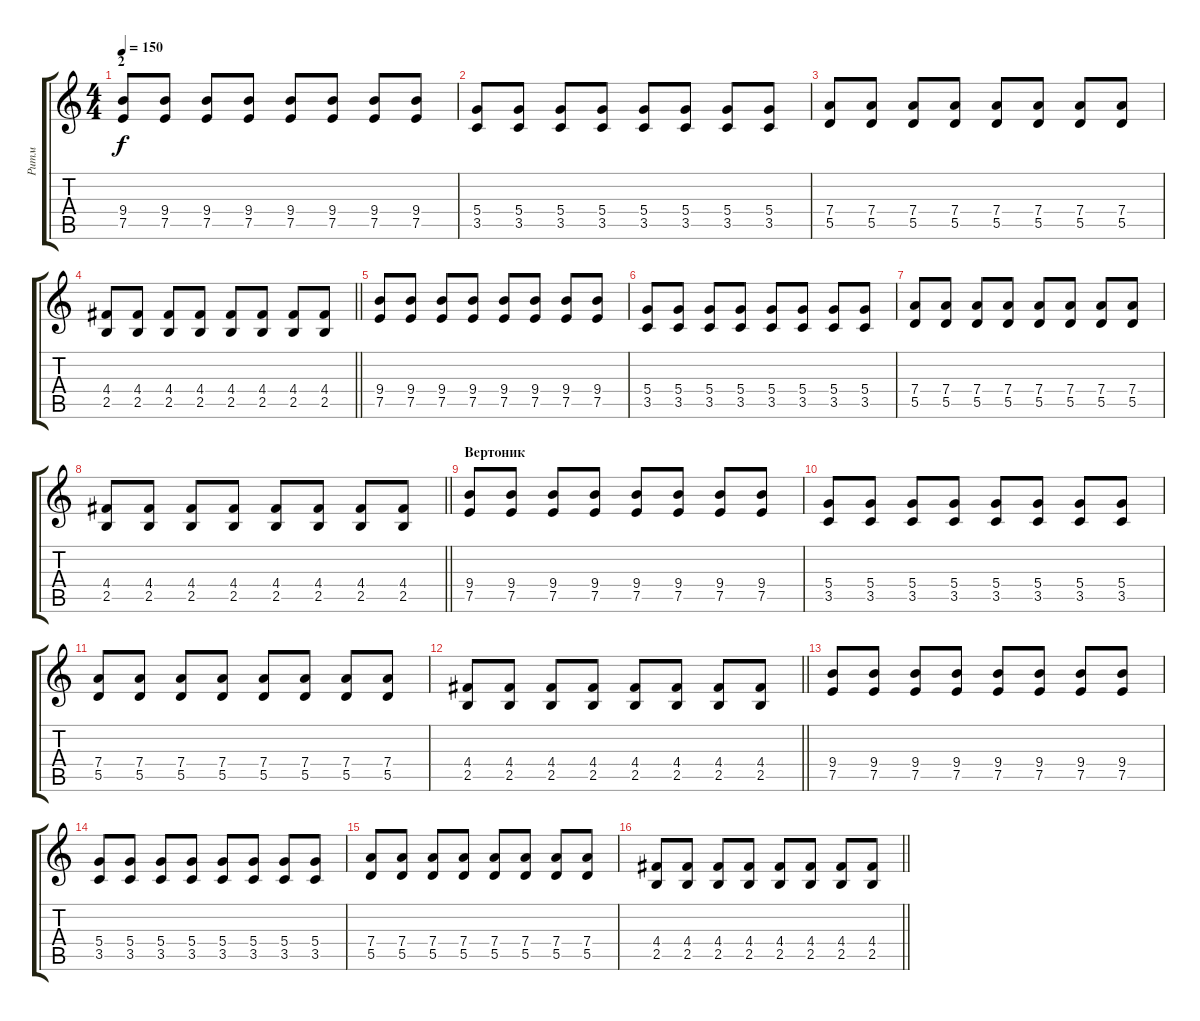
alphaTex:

\track ("Ритм" "Ритм") {instrument distortionguitar}
\staff {score tabs}
\tuning (E4 B3 G3 D3 A2 E2) {hide}
\ts (4 4)
\section ("" "2")
\tempo 150
\clef g2
\ks c
(9.4 7.5).8{dy f} (9.4 7.5).8 (9.4 7.5).8 (9.4 7.5).8 (9.4 7.5).8 (9.4 7.5).8 (9.4 7.5).8 (9.4 7.5).8 |
(5.4 3.5).8 (5.4 3.5).8 (5.4 3.5).8 (5.4 3.5).8 (5.4 3.5).8 (5.4 3.5).8 (5.4 3.5).8 (5.4 3.5).8 |
(7.4 5.5).8 (7.4 5.5).8 (7.4 5.5).8 (7.4 5.5).8 (7.4 5.5).8 (7.4 5.5).8 (7.4 5.5).8 (7.4 5.5).8 |
\barLineRight lightlight
(4.4 2.5).8 (4.4 2.5).8 (4.4 2.5).8 (4.4 2.5).8 (4.4 2.5).8 (4.4 2.5).8 (4.4 2.5).8 (4.4 2.5).8 |
(9.4 7.5).8 (9.4 7.5).8 (9.4 7.5).8 (9.4 7.5).8 (9.4 7.5).8 (9.4 7.5).8 (9.4 7.5).8 (9.4 7.5).8 |
(5.4 3.5).8 (5.4 3.5).8 (5.4 3.5).8 (5.4 3.5).8 (5.4 3.5).8 (5.4 3.5).8 (5.4 3.5).8 (5.4 3.5).8 |
(7.4 5.5).8 (7.4 5.5).8 (7.4 5.5).8 (7.4 5.5).8 (7.4 5.5).8 (7.4 5.5).8 (7.4 5.5).8 (7.4 5.5).8 |
\barLineRight lightlight
(4.4 2.5).8 (4.4 2.5).8 (4.4 2.5).8 (4.4 2.5).8 (4.4 2.5).8 (4.4 2.5).8 (4.4 2.5).8 (4.4 2.5).8 |
\section ("" "Вертоник")
(9.4 7.5).8 (9.4 7.5).8 (9.4 7.5).8 (9.4 7.5).8 (9.4 7.5).8 (9.4 7.5).8 (9.4 7.5).8 (9.4 7.5).8 |
(5.4 3.5).8 (5.4 3.5).8 (5.4 3.5).8 (5.4 3.5).8 (5.4 3.5).8 (5.4 3.5).8 (5.4 3.5).8 (5.4 3.5).8 |
(7.4 5.5).8 (7.4 5.5).8 (7.4 5.5).8 (7.4 5.5).8 (7.4 5.5).8 (7.4 5.5).8 (7.4 5.5).8 (7.4 5.5).8 |
\barLineRight lightlight
(4.4 2.5).8 (4.4 2.5).8 (4.4 2.5).8 (4.4 2.5).8 (4.4 2.5).8 (4.4 2.5).8 (4.4 2.5).8 (4.4 2.5).8 |
(9.4 7.5).8 (9.4 7.5).8 (9.4 7.5).8 (9.4 7.5).8 (9.4 7.5).8 (9.4 7.5).8 (9.4 7.5).8 (9.4 7.5).8 |
(5.4 3.5).8 (5.4 3.5).8 (5.4 3.5).8 (5.4 3.5).8 (5.4 3.5).8 (5.4 3.5).8 (5.4 3.5).8 (5.4 3.5).8 |
(7.4 5.5).8 (7.4 5.5).8 (7.4 5.5).8 (7.4 5.5).8 (7.4 5.5).8 (7.4 5.5).8 (7.4 5.5).8 (7.4 5.5).8 |
\barLineRight lightlight
(4.4 2.5).8 (4.4 2.5).8 (4.4 2.5).8 (4.4 2.5).8 (4.4 2.5).8 (4.4 2.5).8 (4.4 2.5).8 (4.4 2.5).8
